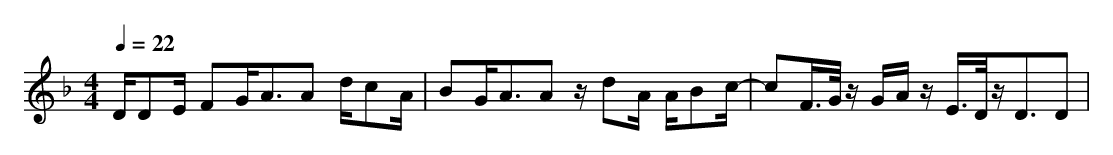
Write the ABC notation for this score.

X:1
T:
M: 4/4
L: 1/8
Q:1/4=22
K:F % 1 flats
D/2DE/2 FG<AA d/2cA/2|BG<AA z/2dA/2 A/2Bc/2-|cF/2>G/2 z/2G/2A/2z/2 E/2>D/2z/2D3/2D|
